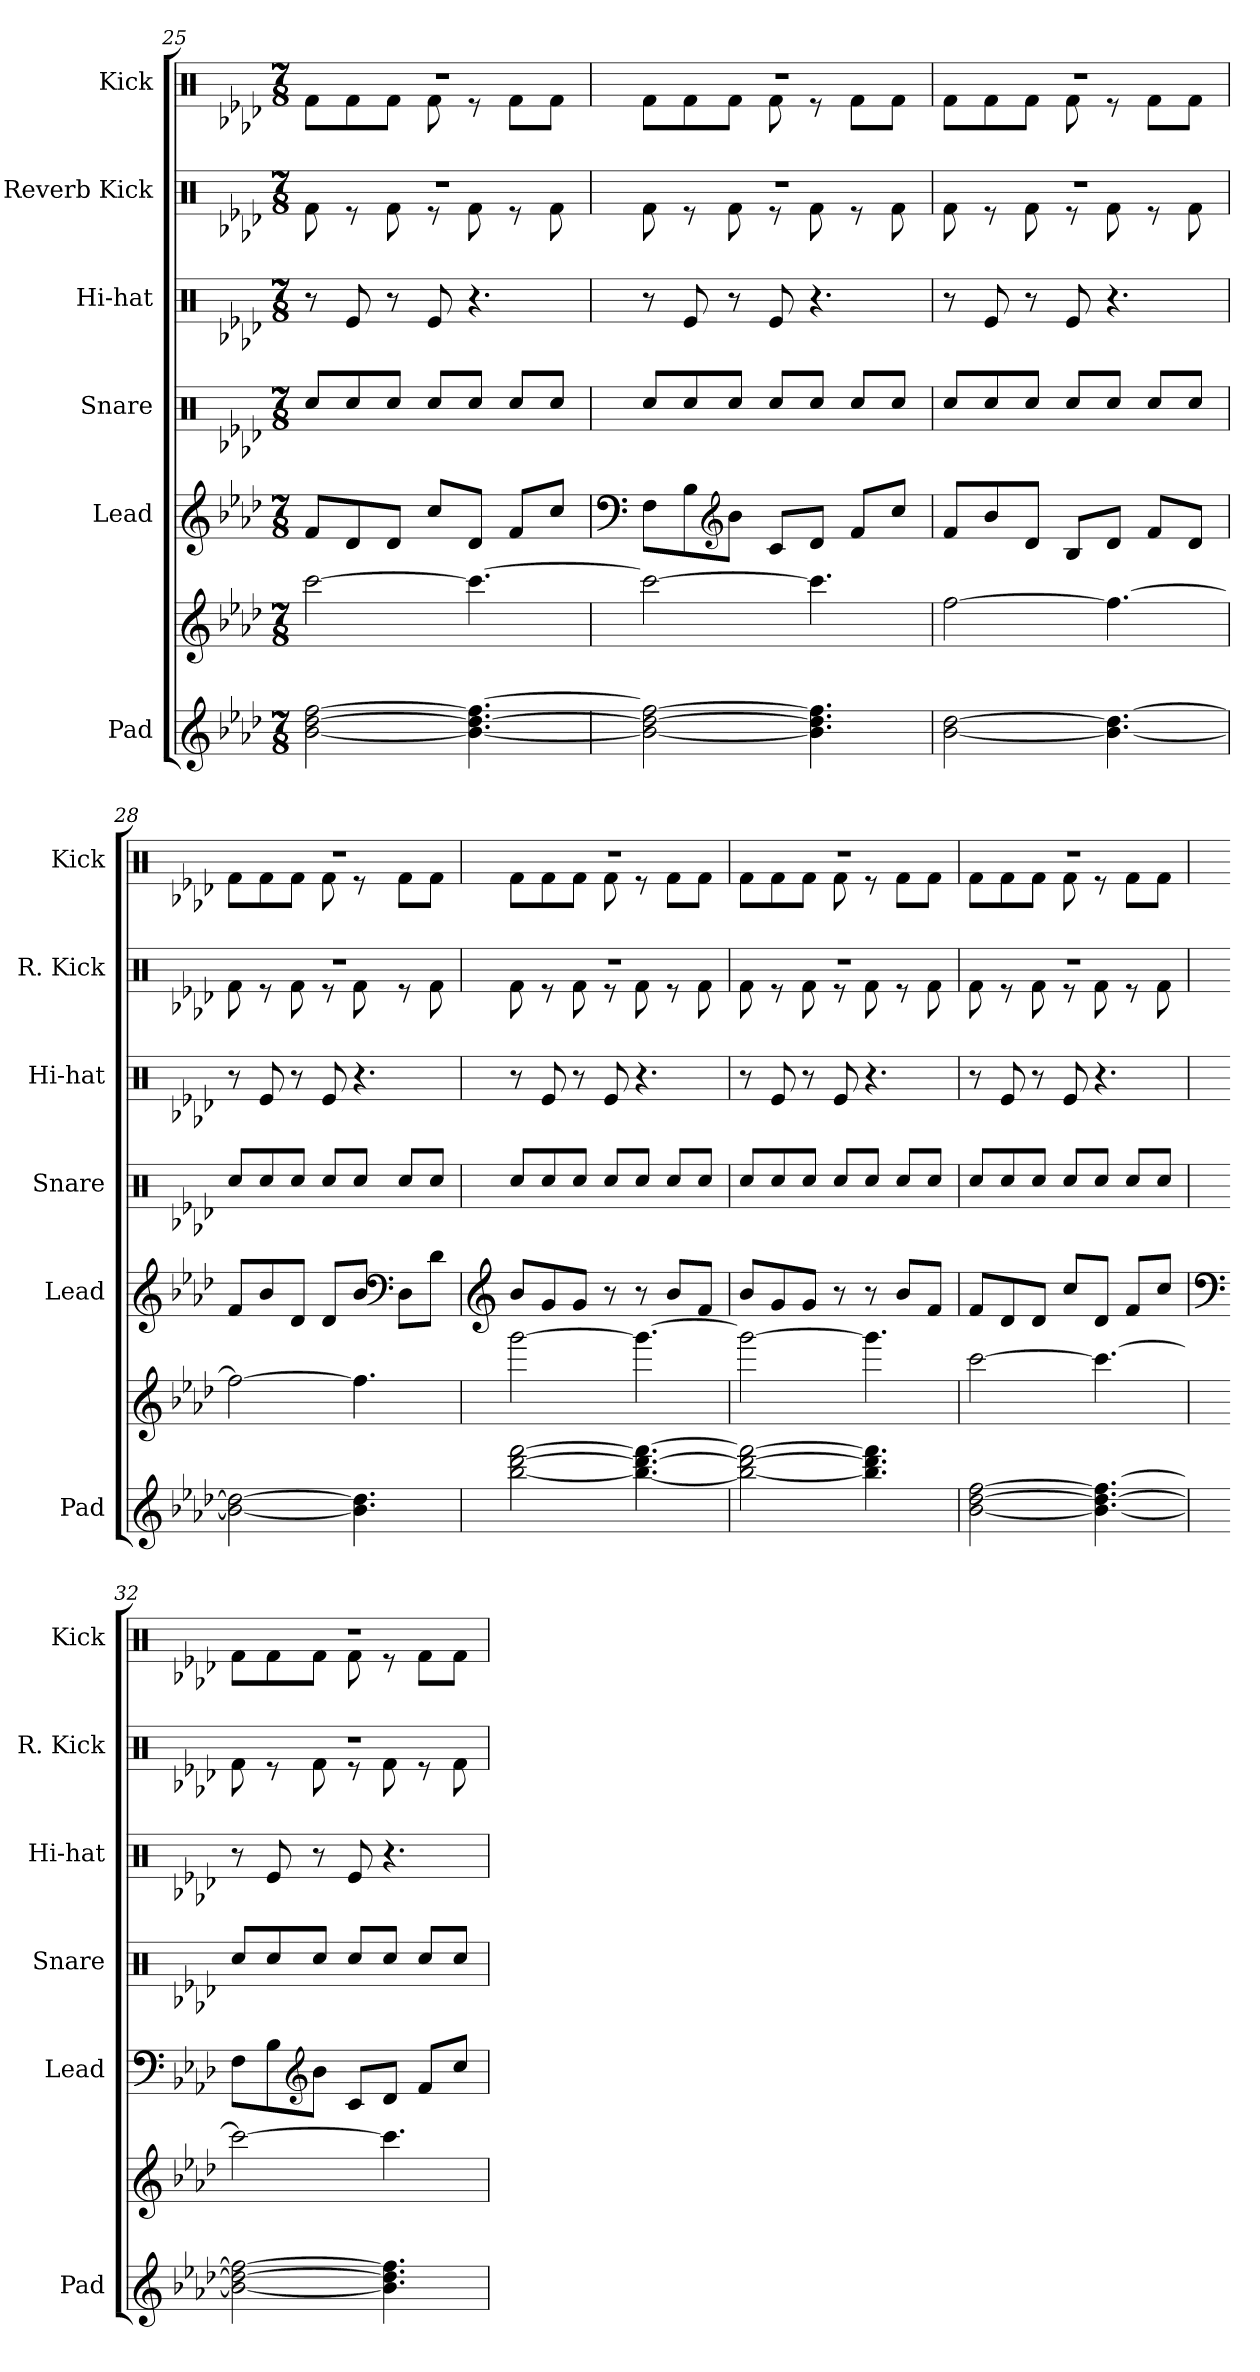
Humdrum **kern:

**kern	**kern	**kern	**kern	**kern	**kern	**kern
*part6	*part6	*part5	*part4	*part3	*part2	*part1
*staff7	*staff6	*staff5	*staff4	*staff3	*staff2	*staff1
*I"Pad	*	*I"Lead	*I"Snare	*I"Hi-hat	*I"Reverb Kick	*I"Kick
*I'Pad	*	*I'Lead	*I'Snare	*I'Hi-hat	*I'R. Kick	*I'Kick
*clefG2	*clefG2	*clefG2	*clefX	*clefX	*clefX	*clefX
*k[b-e-a-d-]	*k[b-e-a-d-]	*k[b-e-a-d-]	*k[b-e-a-d-]	*k[b-e-a-d-]	*k[b-e-a-d-]	*k[b-e-a-d-]
*M7/8	*M7/8	*M7/8	*M7/8	*M7/8	*M7/8	*M7/8
=25	=25	=25	=25	=25	=25	=25
*	*	*	*	*	*^	*^
[2b-\ [2dd-\ [2ff\	[2ccc\	8f/L	8Rcc/L	8r	2..r	8Rf\	2..r	8Rf\L
.	.	8d-/	8Rcc/	8Re/	.	8r	.	8Rf\
.	.	8d-/J	8Rcc/J	8r	.	8Rf\	.	8Rf\J
.	.	8cc/L	8Rcc/L	8Re/	.	8r	.	8Rf\
4.b-\_ 4.dd-\_ 4.ff\_	4.ccc\_	8d-/J	8Rcc/J	4.r	.	8Rf\	.	8r
.	.	8f/L	8Rcc/L	.	.	8r	.	8Rf\L
.	.	8cc/J	8Rcc/J	.	.	8Rf\	.	8Rf\J
=26	=26	=26	=26	=26	=26	=26	=26	=26
*	*	*clefF4	*	*	*	*	*	*
2b-\_ 2dd-\_ 2ff\_	2ccc\_	8F\L	8Rcc/L	8r	2..r	8Rf\	2..r	8Rf\L
.	.	8B-\	8Rcc/	8Re/	.	8r	.	8Rf\
*	*	*clefG2	*	*	*	*	*	*
.	.	8b-\J	8Rcc/J	8r	.	8Rf\	.	8Rf\J
.	.	8c/L	8Rcc/L	8Re/	.	8r	.	8Rf\
4.b-\] 4.dd-\] 4.ff\]	4.ccc\]	8d-/J	8Rcc/J	4.r	.	8Rf\	.	8r
.	.	8f/L	8Rcc/L	.	.	8r	.	8Rf\L
.	.	8cc/J	8Rcc/J	.	.	8Rf\	.	8Rf\J
=27	=27	=27	=27	=27	=27	=27	=27	=27
[2b-\ [2dd-\	[2ff\	8f/L	8Rcc/L	8r	2..r	8Rf\	2..r	8Rf\L
.	.	8b-/	8Rcc/	8Re/	.	8r	.	8Rf\
.	.	8d-/J	8Rcc/J	8r	.	8Rf\	.	8Rf\J
.	.	8B-/L	8Rcc/L	8Re/	.	8r	.	8Rf\
4.b-\_ 4.dd-\_	4.ff\_	8d-/J	8Rcc/J	4.r	.	8Rf\	.	8r
.	.	8f/L	8Rcc/L	.	.	8r	.	8Rf\L
.	.	8d-/J	8Rcc/J	.	.	8Rf\	.	8Rf\J
!!LO:PB:g=z	!!
=28	=28	=28	=28	=28	=28	=28	=28	=28
2b-\_ 2dd-\_	2ff\_	8f/L	8Rcc/L	8r	2..r	8Rf\	2..r	8Rf\L
.	.	8b-/	8Rcc/	8Re/	.	8r	.	8Rf\
.	.	8d-/J	8Rcc/J	8r	.	8Rf\	.	8Rf\J
.	.	8d-/L	8Rcc/L	8Re/	.	8r	.	8Rf\
4.b-\] 4.dd-\]	4.ff\]	8b-/J	8Rcc/J	4.r	.	8Rf\	.	8r
*	*	*clefF4	*	*	*	*	*	*
.	.	8D-\L	8Rcc/L	.	.	8r	.	8Rf\L
.	.	8d-\J	8Rcc/J	.	.	8Rf\	.	8Rf\J
=29	=29	=29	=29	=29	=29	=29	=29	=29
*	*	*clefG2	*	*	*	*	*	*
[2bb-\ [2ddd-\ [2fff\	[2ggg\	8b-/L	8Rcc/L	8r	2..r	8Rf\	2..r	8Rf\L
.	.	8g/	8Rcc/	8Re/	.	8r	.	8Rf\
.	.	8g/J	8Rcc/J	8r	.	8Rf\	.	8Rf\J
.	.	8r	8Rcc/L	8Re/	.	8r	.	8Rf\
4.bb-\_ 4.ddd-\_ 4.fff\_	4.ggg\_	8r	8Rcc/J	4.r	.	8Rf\	.	8r
.	.	8b-/L	8Rcc/L	.	.	8r	.	8Rf\L
.	.	8f/J	8Rcc/J	.	.	8Rf\	.	8Rf\J
=30	=30	=30	=30	=30	=30	=30	=30	=30
2bb-\_ 2ddd-\_ 2fff\_	2ggg\_	8b-/L	8Rcc/L	8r	2..r	8Rf\	2..r	8Rf\L
.	.	8g/	8Rcc/	8Re/	.	8r	.	8Rf\
.	.	8g/J	8Rcc/J	8r	.	8Rf\	.	8Rf\J
.	.	8r	8Rcc/L	8Re/	.	8r	.	8Rf\
4.bb-\] 4.ddd-\] 4.fff\]	4.ggg\]	8r	8Rcc/J	4.r	.	8Rf\	.	8r
.	.	8b-/L	8Rcc/L	.	.	8r	.	8Rf\L
.	.	8f/J	8Rcc/J	.	.	8Rf\	.	8Rf\J
=31	=31	=31	=31	=31	=31	=31	=31	=31
[2b-\ [2dd-\ [2ff\	[2ccc\	8f/L	8Rcc/L	8r	2..r	8Rf\	2..r	8Rf\L
.	.	8d-/	8Rcc/	8Re/	.	8r	.	8Rf\
.	.	8d-/J	8Rcc/J	8r	.	8Rf\	.	8Rf\J
.	.	8cc/L	8Rcc/L	8Re/	.	8r	.	8Rf\
4.b-\_ 4.dd-\_ 4.ff\_	4.ccc\_	8d-/J	8Rcc/J	4.r	.	8Rf\	.	8r
.	.	8f/L	8Rcc/L	.	.	8r	.	8Rf\L
.	.	8cc/J	8Rcc/J	.	.	8Rf\	.	8Rf\J
!!LO:LB:g=z	!!
=32	=32	=32	=32	=32	=32	=32	=32	=32
*	*	*clefF4	*	*	*	*	*	*
2b-\_ 2dd-\_ 2ff\_	2ccc\_	8F\L	8Rcc/L	8r	2..r	8Rf\	2..r	8Rf\L
.	.	8B-\	8Rcc/	8Re/	.	8r	.	8Rf\
*	*	*clefG2	*	*	*	*	*	*
.	.	8b-\J	8Rcc/J	8r	.	8Rf\	.	8Rf\J
.	.	8c/L	8Rcc/L	8Re/	.	8r	.	8Rf\
4.b-\] 4.dd-\] 4.ff\]	4.ccc\]	8d-/J	8Rcc/J	4.r	.	8Rf\	.	8r
.	.	8f/L	8Rcc/L	.	.	8r	.	8Rf\L
.	.	8cc/J	8Rcc/J	.	.	8Rf\	.	8Rf\J
*	*	*	*	*	*v	*v	*	*
*	*	*	*	*	*	*v	*v
=	=	=	=	=	=	=
*-	*-	*-	*-	*-	*-	*-
